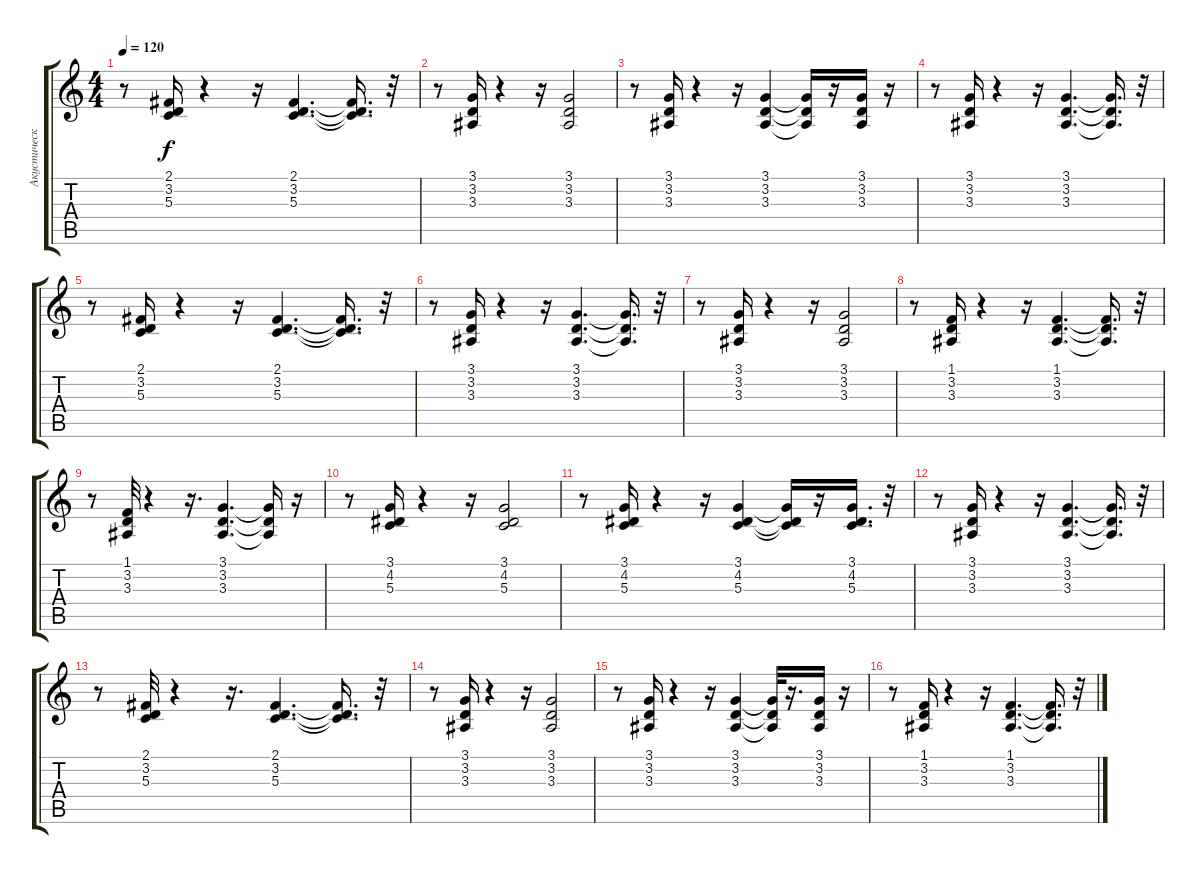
\track ("Акустический Гранд Роял" "Акустическ") {instrument acousticgrandpiano}
\staff {score tabs}
\tuning (E4 B3 G3 D3 A2 E2) {hide}
\ts (4 4)
\tempo 120
\clef g2
\ks c
r.8{dy f} (2.1 3.2 5.3).16 r.4 r.16 (2.1 3.2 5.3).4{d} (2.1{t} 3.2{t} 5.3{t}).16{d} r.32 |
r.8 (3.1 3.2 3.3).16 r.4 r.16 (3.1 3.2 3.3).2 |
r.8 (3.1 3.2 3.3).16 r.4 r.16 (3.1 3.2 3.3).4 (3.1{t} 3.2{t} 3.3{t}).16 r.16 (3.1 3.2 3.3).16 r.16 |
r.8 (3.1 3.2 3.3).16 r.4 r.16 (3.1 3.2 3.3).4{d} (3.1{t} 3.2{t} 3.3{t}).16{d} r.32 |
r.8 (2.1 3.2 5.3).16 r.4 r.16 (2.1 3.2 5.3).4{d} (2.1{t} 3.2{t} 5.3{t}).16{d} r.32 |
r.8 (3.1 3.2 3.3).16 r.4 r.16 (3.1 3.2 3.3).4{d} (3.1{t} 3.2{t} 3.3{t}).16{d} r.32 |
r.8 (3.1 3.2 3.3).16 r.4 r.16 (3.1 3.2 3.3).2 |
r.8 (1.1 3.2 3.3).16 r.4 r.16 (1.1 3.2 3.3).4{d} (1.1{t} 3.2{t} 3.3{t}).16{d} r.32 |
r.8 (1.1 3.2 3.3).32 r.4 r.16{d} (3.1 3.2 3.3).4{d} (3.1{t} 3.2{t} 3.3{t}).16 r.16 |
r.8 (3.1 4.2 5.3).16 r.4 r.16 (3.1 4.2 5.3).2 |
r.8 (3.1 4.2 5.3).16 r.4 r.16 (3.1 4.2 5.3).4 (3.1{t} 4.2{t} 5.3{t}).16 r.16 (3.1 4.2 5.3).16{d} r.32 |
r.8 (3.1 3.2 3.3).16 r.4 r.16 (3.1 3.2 3.3).4{d} (3.1{t} 3.2{t} 3.3{t}).16{d} r.32 |
r.8 (2.1 3.2 5.3).32 r.4 r.16{d} (2.1 3.2 5.3).4{d} (2.1{t} 3.2{t} 5.3{t}).16{d} r.32 |
r.8 (3.1 3.2 3.3).16 r.4 r.16 (3.1 3.2 3.3).2 |
r.8 (3.1 3.2 3.3).16 r.4 r.16 (3.1 3.2 3.3).4 (3.1{t} 3.2{t} 3.3{t}).32 r.16{d} (3.1 3.2 3.3).16 r.16 |
r.8 (1.1 3.2 3.3).16 r.4 r.16 (1.1 3.2 3.3).4{d} (1.1{t} 3.2{t} 3.3{t}).16{d} r.32
